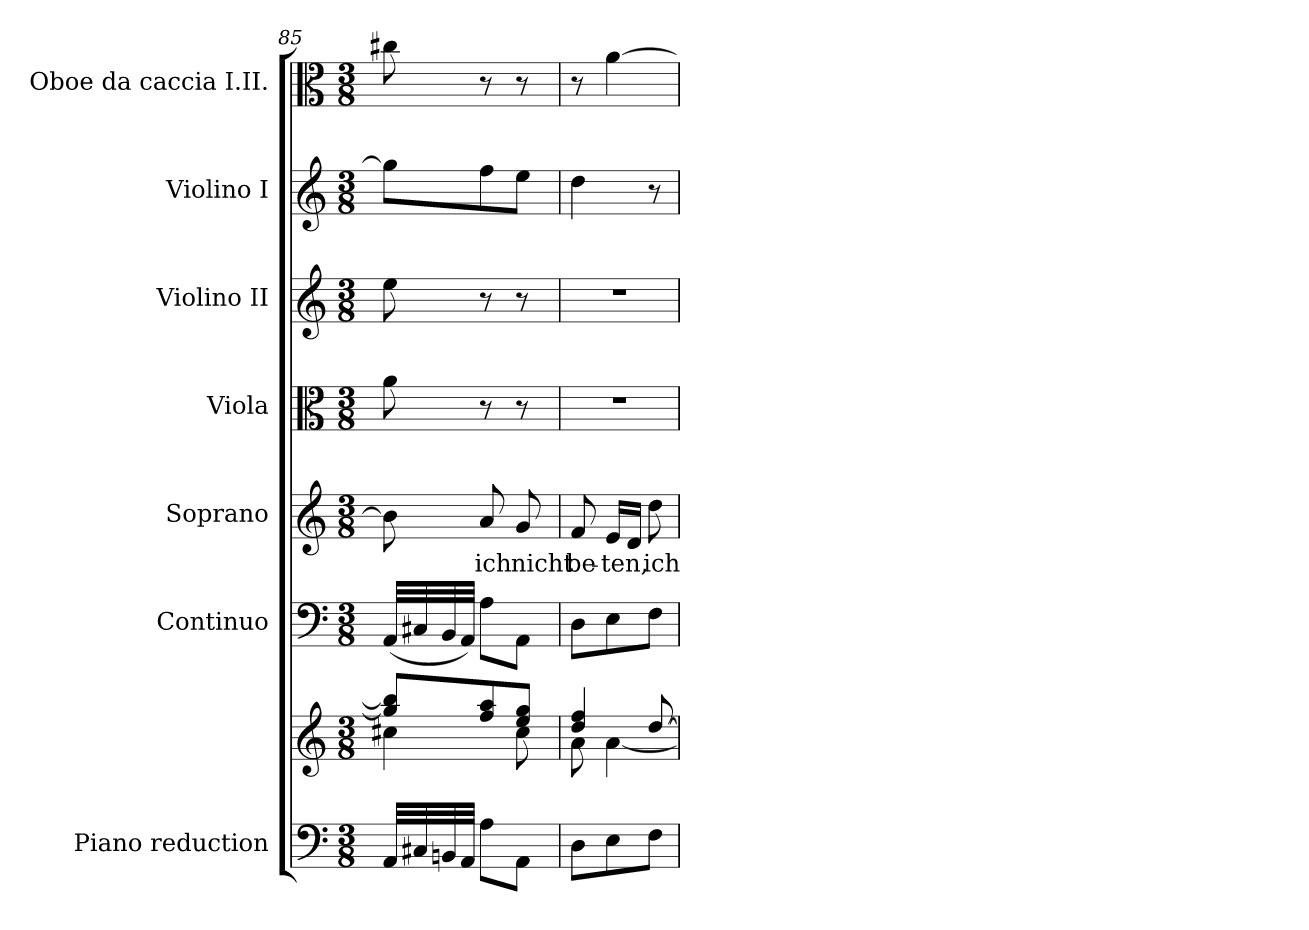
**kern	**kern	**kern	**kern	**text	**kern	**kern	**kern	**kern
*part7	*part7	*part6	*part5	*part5	*part4	*part3	*part2	*part1
*staff8	*staff7	*staff6	*staff5	*staff5	*staff4	*staff3	*staff2	*staff1
*I"Piano reduction	*	*I"Continuo	*I"Soprano	*	*I"Viola	*I"Violino II	*I"Violino I	*I"Oboe da caccia I.II.
*I'Pno	*	*	*	*	*I'Vla	*I'Vln	*I'Vln	*I'Ob
*clefF4	*clefG2	*clefF4	*clefG2	*	*clefC3	*clefG2	*clefG2	*clefC3
*k[]	*k[]	*k[]	*k[]	*	*k[]	*k[]	*k[]	*k[]
*M3/8	*M3/8	*M3/8	*M3/8	*	*M3/8	*M3/8	*M3/8	*M3/8
=85	=85	=85	=85	=85	=85	=85	=85	=85
*	*^	*	*	*	*	*	*	*
32AA/LLL	8gg/] 8bb-/]L	4cc#X\	(<32AA/LLL	8b-\]	.	8a\	8ee\	8gg\L]	8cc#X\
32C#X/	.	.	32C#X/	.	.	.	.	.	.
32BBn/	.	.	32BB/	.	.	.	.	.	.
32AA/JJJ	.	.	32AA/JJJ)	.	.	.	.	.	.
!	!	!	!	!	!LO:LY:b	!	!	!	!
8A\L	8ff/ 8aa/	.	8A\L	8a/	ich	8r	8r	8ff\	8r
!	!	!	!	!	!LO:LY:b	!	!	!	!
8AA\J	8ee/ 8gg/J	8cc#\	8AA\J	8g/	nicht	8r	8r	8ee\J	8r
=86	=86	=86	=86	=86	=86	=86	=86	=86	=86
!	!	!	!	!	!LO:LY:b	!	!	!	!
8D\L	4dd/ 4ff/	8a\	8D\L	8f/	be-	4.r	4.r	4dd\	8r
!	!	!	!	!	!LO:LY:b	!	!	!	!
8E\	.	[4a\	8E\	16e/LL	-ten,	.	.	.	[4a\
.	.	.	.	16d/JJ	.	.	.	.	.
!	!	!	!	!	!LO:LY:b	!	!	!	!
8F\J	[8dd/	.	8F\J	8dd\	ich	.	.	8r	.
*	*v	*v	*	*	*	*	*	*	*
=	=	=	=	=	=	=	=	=
*-	*-	*-	*-	*-	*-	*-	*-	*-
